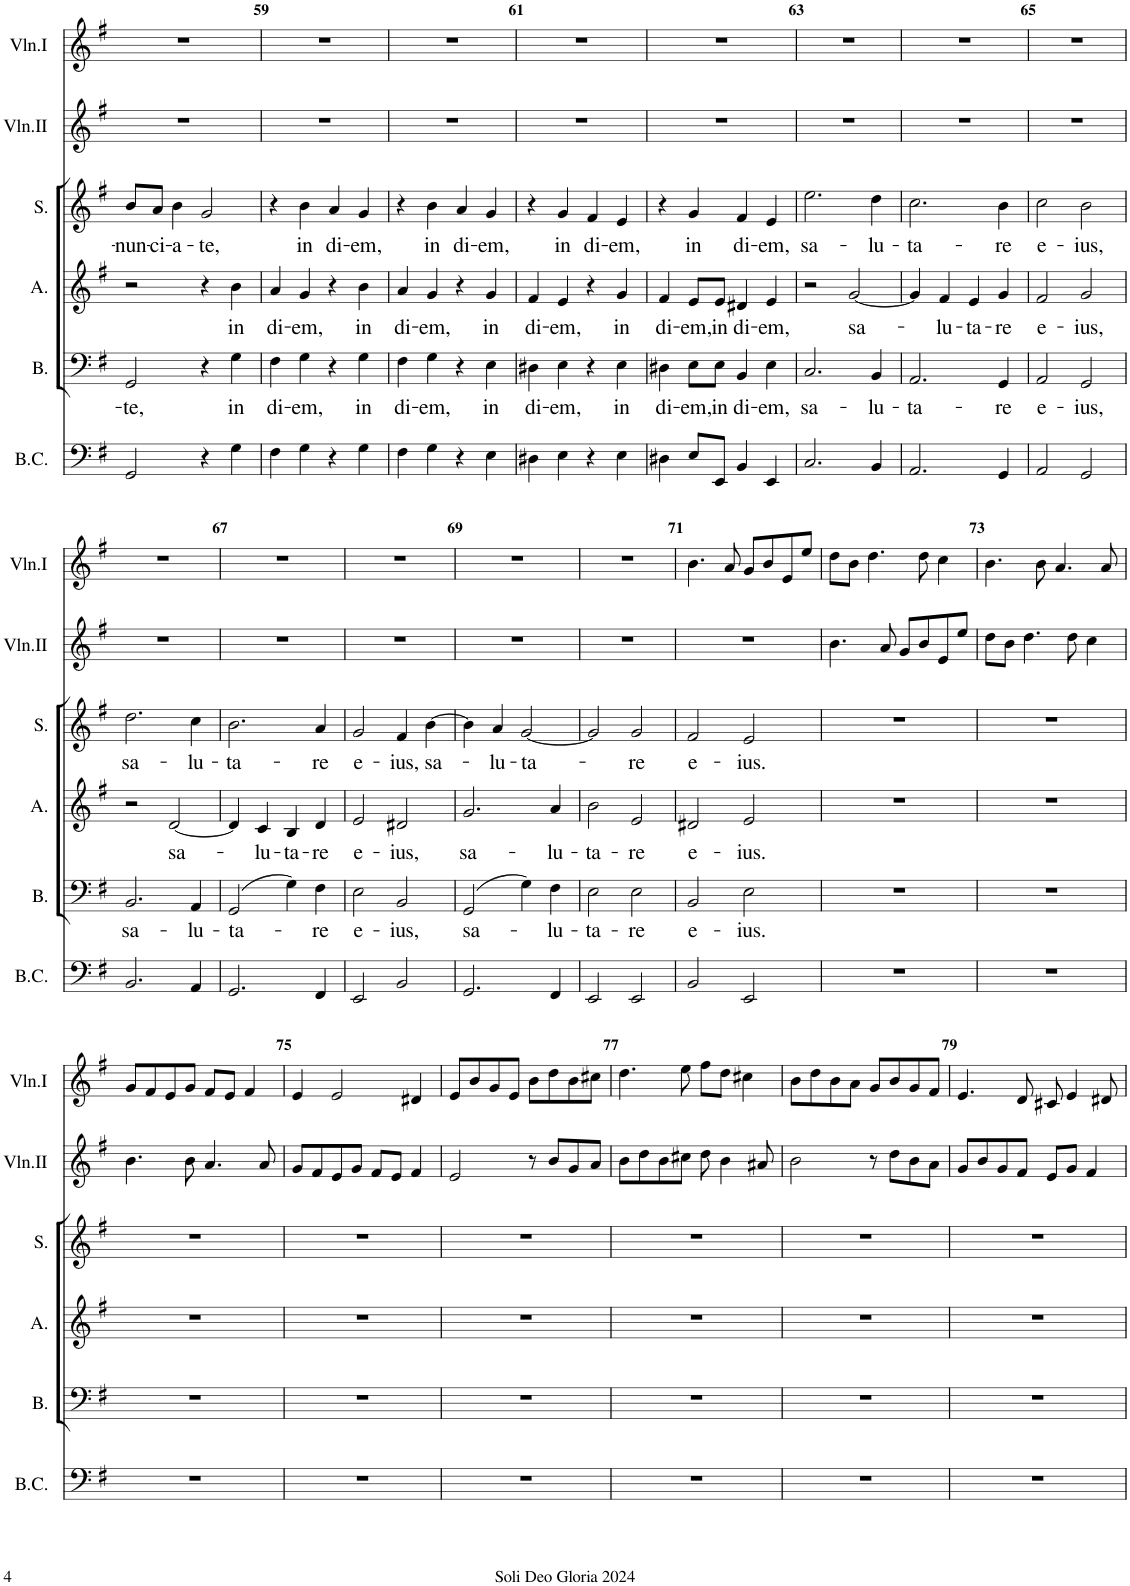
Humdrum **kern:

**kern	**kern	**text	**kern	**text	**kern	**text	**kern	**kern
*part6	*part5	*part5	*part4	*part4	*part3	*part3	*part2	*part1
*staff6	*staff5	*staff5	*staff4	*staff4	*staff3	*staff3	*staff2	*staff1
*I"Basse Continue	*I"Bass	*	*I"Alto	*	*I"Soprano	*	*I"Violon II	*I"Violon I
*I'B.C.	*I'B.	*	*I'A.	*	*I'S.	*	*I'Vln.II	*I'Vln.I
!!LO:PB:g=z
*clefF4	*clefF4	*	*clefG2	*	*clefG2	*	*clefG2	*clefG2
*k[f#]	*k[f#]	*	*k[f#]	*	*k[f#]	*	*k[f#]	*k[f#]
*M4/4	*M4/4	*	*M4/4	*	*M4/4	*	*M4/4	*M4/4
*met(c)	*met(c)	*	*met(c)	*	*met(c)	*	*met(c)	*met(c)
=58	=58	=58	=58	=58	=58	=58	=58	=58
!	!	!LO:LY:b	!	!	!	!LO:LY:b	!	!
2GG/	2GG/	-te,	2r	.	8b/L	-nun-	1r	1r
!	!	!	!	!	!	!LO:LY:b	!	!
.	.	.	.	.	8a/J	-ci-	.	.
!	!	!	!	!	!	!LO:LY:b	!	!
.	.	.	.	.	4b\	-a-	.	.
!	!	!	!	!	!	!LO:LY:b	!	!
4r	4r	.	4r	.	2g/	-te,	.	.
!	!	!LO:LY:b	!	!LO:LY:b	!	!	!	!
4G\	4G\	in	4b\	in	.	.	.	.
=59	=59	=59	=59	=59	=59	=59	=59	=59
!	!	!LO:LY:b	!	!LO:LY:b	!	!	!	!
4F#\	4F#\	di-	4a/	di-	4r	.	1r	1r
!	!	!LO:LY:b	!	!LO:LY:b	!	!LO:LY:b	!	!
4G\	4G\	-em,	4g/	-em,	4b\	in	.	.
!	!	!	!	!	!	!LO:LY:b	!	!
4r	4r	.	4r	.	4a/	di-	.	.
!	!	!LO:LY:b	!	!LO:LY:b	!	!LO:LY:b	!	!
4G\	4G\	in	4b\	in	4g/	-em,	.	.
=60	=60	=60	=60	=60	=60	=60	=60	=60
!	!	!LO:LY:b	!	!LO:LY:b	!	!	!	!
4F#\	4F#\	di-	4a/	di-	4r	.	1r	1r
!	!	!LO:LY:b	!	!LO:LY:b	!	!LO:LY:b	!	!
4G\	4G\	-em,	4g/	-em,	4b\	in	.	.
!	!	!	!	!	!	!LO:LY:b	!	!
4r	4r	.	4r	.	4a/	di-	.	.
!	!	!LO:LY:b	!	!LO:LY:b	!	!LO:LY:b	!	!
4E\	4E\	in	4g/	in	4g/	-em,	.	.
=61	=61	=61	=61	=61	=61	=61	=61	=61
!	!	!LO:LY:b	!	!LO:LY:b	!	!	!	!
4D#X\	4D#X\	di-	4f#/	di-	4r	.	1r	1r
!	!	!LO:LY:b	!	!LO:LY:b	!	!LO:LY:b	!	!
4E\	4E\	-em,	4e/	-em,	4g/	in	.	.
!	!	!	!	!	!	!LO:LY:b	!	!
4r	4r	.	4r	.	4f#/	di-	.	.
!	!	!LO:LY:b	!	!LO:LY:b	!	!LO:LY:b	!	!
4E\	4E\	in	4g/	in	4e/	-em,	.	.
=62	=62	=62	=62	=62	=62	=62	=62	=62
!	!	!LO:LY:b	!	!LO:LY:b	!	!	!	!
4D#X\	4D#X\	di-	4f#/	di-	4r	.	1r	1r
!	!	!LO:LY:b	!	!LO:LY:b	!	!LO:LY:b	!	!
8E/L	8E\L	-em,	8e/L	-em,	4g/	in	.	.
!	!	!LO:LY:b	!	!LO:LY:b	!	!	!	!
8EE/J	8E\J	in	8e/J	in	.	.	.	.
!	!	!LO:LY:b	!	!LO:LY:b	!	!LO:LY:b	!	!
4BB/	4BB/	di-	4d#X/	di-	4f#/	di-	.	.
!	!	!LO:LY:b	!	!LO:LY:b	!	!LO:LY:b	!	!
4EE/	4E\	-em,	4e/	-em,	4e/	-em,	.	.
=63	=63	=63	=63	=63	=63	=63	=63	=63
!	!	!LO:LY:b	!	!	!	!LO:LY:b	!	!
2.C/	2.C/	sa-	2r	.	2.ee\	sa-	1r	1r
!	!	!	!	!LO:LY:b	!	!	!	!
.	.	.	[2g/	sa-	.	.	.	.
!	!	!LO:LY:b	!	!	!	!LO:LY:b	!	!
4BB/	4BB/	-lu-	.	.	4dd\	-lu-	.	.
=64	=64	=64	=64	=64	=64	=64	=64	=64
!	!	!LO:LY:b	!	!	!	!LO:LY:b	!	!
2.AA/	2.AA/	-ta-	4g/]	.	2.cc\	-ta-	1r	1r
!	!	!	!	!LO:LY:b	!	!	!	!
.	.	.	4f#/	-lu-	.	.	.	.
!	!	!	!	!LO:LY:b	!	!	!	!
.	.	.	4e/	-ta-	.	.	.	.
!	!	!LO:LY:b	!	!LO:LY:b	!	!LO:LY:b	!	!
4GG/	4GG/	-re	4g/	-re	4b\	-re	.	.
=65	=65	=65	=65	=65	=65	=65	=65	=65
!	!	!LO:LY:b	!	!LO:LY:b	!	!LO:LY:b	!	!
2AA/	2AA/	e-	2f#/	e-	2cc\	e-	1r	1r
!	!	!LO:LY:b	!	!LO:LY:b	!	!LO:LY:b	!	!
2GG/	2GG/	-ius,	2g/	-ius,	2b\	-ius,	.	.
!!LO:LB:g=z
=66	=66	=66	=66	=66	=66	=66	=66	=66
!	!	!LO:LY:b	!	!	!	!LO:LY:b	!	!
2.BB/	2.BB/	sa-	2r	.	2.dd\	sa-	1r	1r
!	!	!	!	!LO:LY:b	!	!	!	!
.	.	.	[2d/	sa-	.	.	.	.
!	!	!LO:LY:b	!	!	!	!LO:LY:b	!	!
4AA/	4AA/	-lu-	.	.	4cc\	-lu-	.	.
=67	=67	=67	=67	=67	=67	=67	=67	=67
!	!	!LO:LY:b	!	!	!	!LO:LY:b	!	!
2.GG/	(2GG/	-ta-	4d/]	.	2.b\	-ta-	1r	1r
!	!	!	!	!LO:LY:b	!	!	!	!
.	.	.	4c/	-lu-	.	.	.	.
!	!	!	!	!LO:LY:b	!	!	!	!
.	4G\)	.	4B/	-ta-	.	.	.	.
!	!	!LO:LY:b	!	!LO:LY:b	!	!LO:LY:b	!	!
4FF#/	4F#\	-re	4d/	-re	4a/	-re	.	.
=68	=68	=68	=68	=68	=68	=68	=68	=68
!	!	!LO:LY:b	!	!LO:LY:b	!	!LO:LY:b	!	!
2EE/	2E\	e-	2e/	e-	2g/	e-	1r	1r
!	!	!LO:LY:b	!	!LO:LY:b	!	!LO:LY:b	!	!
2BB/	2BB/	-ius,	2d#X/	-ius,	4f#/	-ius,	.	.
!	!	!	!	!	!	!LO:LY:b	!	!
.	.	.	.	.	[4b\	sa-	.	.
=69	=69	=69	=69	=69	=69	=69	=69	=69
!	!	!LO:LY:b	!	!LO:LY:b	!	!	!	!
2.GG/	(2GG/	sa-	2.g/	sa-	4b\]	.	1r	1r
!	!	!	!	!	!	!LO:LY:b	!	!
.	.	.	.	.	4a/	-lu-	.	.
!	!	!	!	!	!	!LO:LY:b	!	!
.	4G\)	.	.	.	[2g/	-ta-	.	.
!	!	!LO:LY:b	!	!LO:LY:b	!	!	!	!
4FF#/	4F#\	-lu-	4a/	-lu-	.	.	.	.
=70	=70	=70	=70	=70	=70	=70	=70	=70
!	!	!LO:LY:b	!	!LO:LY:b	!	!	!	!
2EE/	2E\	-ta-	2b\	-ta-	2g/]	.	1r	1r
!	!	!LO:LY:b	!	!LO:LY:b	!	!LO:LY:b	!	!
2EE/	2E\	-re	2e/	-re	2g/	-re	.	.
=71	=71	=71	=71	=71	=71	=71	=71	=71
!	!	!LO:LY:b	!	!LO:LY:b	!	!LO:LY:b	!	!
2BB/	2BB/	e-	2d#X/	e-	2f#/	e-	1r	4.b\
.	.	.	.	.	.	.	.	8a/
!	!	!LO:LY:b	!	!LO:LY:b	!	!LO:LY:b	!	!
2EE/	2E\	-ius.	2e/	-ius.	2e/	-ius.	.	8g/L
.	.	.	.	.	.	.	.	8b/
.	.	.	.	.	.	.	.	8e/
.	.	.	.	.	.	.	.	8ee/J
=72	=72	=72	=72	=72	=72	=72	=72	=72
1r	1r	.	1r	.	1r	.	4.b\	8dd\L
.	.	.	.	.	.	.	.	8b\J
.	.	.	.	.	.	.	.	4.dd\
.	.	.	.	.	.	.	8a/	.
.	.	.	.	.	.	.	8g/L	.
.	.	.	.	.	.	.	8b/	8dd\
.	.	.	.	.	.	.	8e/	4cc\
.	.	.	.	.	.	.	8ee/J	.
=73	=73	=73	=73	=73	=73	=73	=73	=73
1r	1r	.	1r	.	1r	.	8dd\L	4.b\
.	.	.	.	.	.	.	8b\J	.
.	.	.	.	.	.	.	4.dd\	.
.	.	.	.	.	.	.	.	8b\
.	.	.	.	.	.	.	.	4.a/
.	.	.	.	.	.	.	8dd\	.
.	.	.	.	.	.	.	4cc\	.
.	.	.	.	.	.	.	.	8a/
!!LO:LB:g=z
=74	=74	=74	=74	=74	=74	=74	=74	=74
1r	1r	.	1r	.	1r	.	4.b\	8g/L
.	.	.	.	.	.	.	.	8f#/
.	.	.	.	.	.	.	.	8e/
.	.	.	.	.	.	.	8b\	8g/J
.	.	.	.	.	.	.	4.a/	8f#/L
.	.	.	.	.	.	.	.	8e/J
.	.	.	.	.	.	.	.	4f#/
.	.	.	.	.	.	.	8a/	.
=75	=75	=75	=75	=75	=75	=75	=75	=75
1r	1r	.	1r	.	1r	.	8g/L	4e/
.	.	.	.	.	.	.	8f#/	.
.	.	.	.	.	.	.	8e/	2e/
.	.	.	.	.	.	.	8g/J	.
.	.	.	.	.	.	.	8f#/L	.
.	.	.	.	.	.	.	8e/J	.
.	.	.	.	.	.	.	4f#/	4d#X/
=76	=76	=76	=76	=76	=76	=76	=76	=76
1r	1r	.	1r	.	1r	.	2e/	8e/L
.	.	.	.	.	.	.	.	8b/
.	.	.	.	.	.	.	.	8g/
.	.	.	.	.	.	.	.	8e/J
.	.	.	.	.	.	.	8r	8b\L
.	.	.	.	.	.	.	8b/L	8dd\
.	.	.	.	.	.	.	8g/	8b\
.	.	.	.	.	.	.	8a/J	8cc#X\J
=77	=77	=77	=77	=77	=77	=77	=77	=77
1r	1r	.	1r	.	1r	.	8b\L	4.dd\
.	.	.	.	.	.	.	8dd\	.
.	.	.	.	.	.	.	8b\	.
.	.	.	.	.	.	.	8cc#X\J	8ee\
.	.	.	.	.	.	.	8dd\	8ff#\L
.	.	.	.	.	.	.	4b\	8dd\J
.	.	.	.	.	.	.	.	4cc#X\
.	.	.	.	.	.	.	8a#X/	.
=78	=78	=78	=78	=78	=78	=78	=78	=78
1r	1r	.	1r	.	1r	.	2b\	8b\L
.	.	.	.	.	.	.	.	8dd\
.	.	.	.	.	.	.	.	8b\
.	.	.	.	.	.	.	.	8a\J
.	.	.	.	.	.	.	8r	8g/L
.	.	.	.	.	.	.	8dd\L	8b/
.	.	.	.	.	.	.	8b\	8g/
.	.	.	.	.	.	.	8a\J	8f#/J
=79	=79	=79	=79	=79	=79	=79	=79	=79
1r	1r	.	1r	.	1r	.	8g/L	4.e/
.	.	.	.	.	.	.	8b/	.
.	.	.	.	.	.	.	8g/	.
.	.	.	.	.	.	.	8f#/J	8d/
.	.	.	.	.	.	.	8e/L	8c#X/
.	.	.	.	.	.	.	8g/J	4e/
.	.	.	.	.	.	.	4f#/	.
.	.	.	.	.	.	.	.	8d#X/
=	=	=	=	=	=	=	=	=
*-	*-	*-	*-	*-	*-	*-	*-	*-
